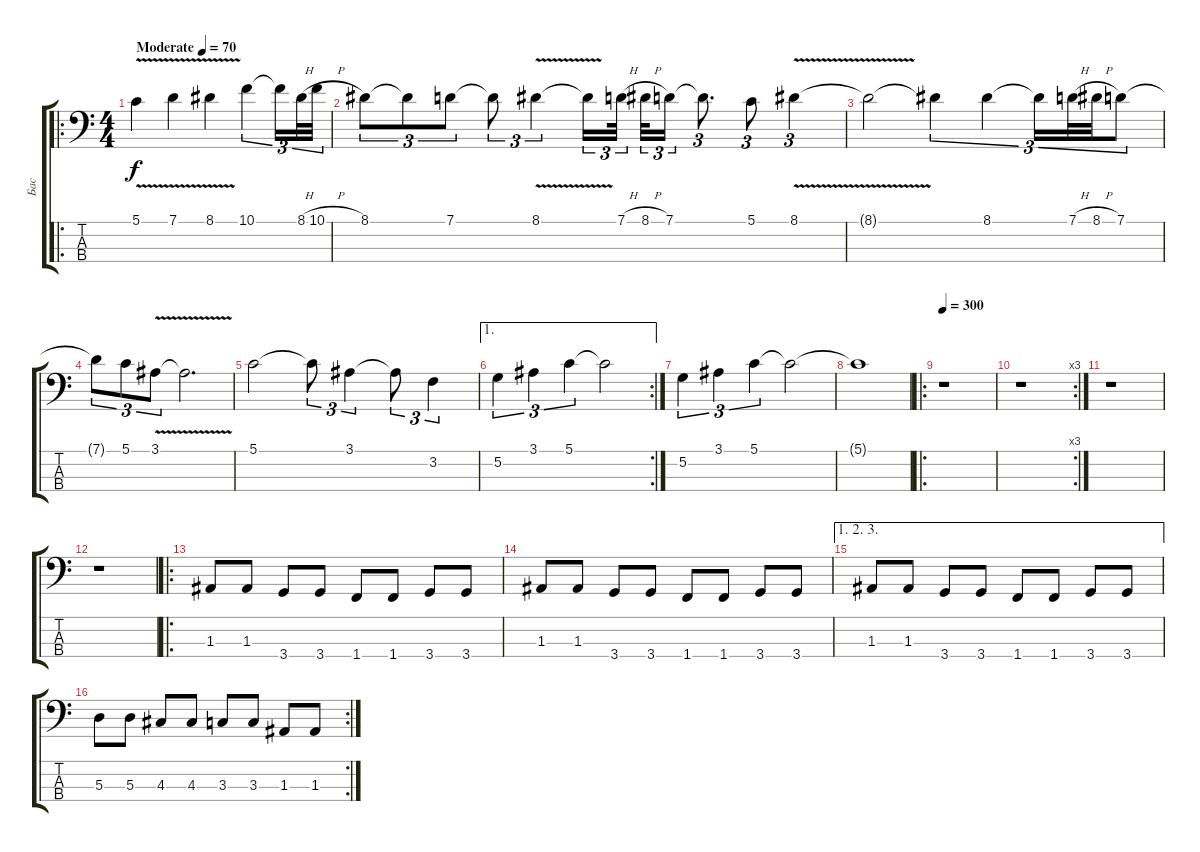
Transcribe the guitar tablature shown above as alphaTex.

\track ("Бас" "Бас") {instrument electricbassfinger}
\staff {score tabs}
\tuning (G2 D2 A1 E1) {hide}
\ro
\ts (4 4)
\tempo (70 "Moderate")
\clef f4
\ks c
5.1{v}.4{dy f instrument electricbassfinger} 7.1{v}.4 8.1{v}.4 10.1.4{tu (3 2)} 10.1{t}.16{tu (3 2)} 8.1{h}.32{tu (3 2)} 10.1{h}.32{tu (3 2)} |
8.1.8{tu (3 2)} 8.1{t}.8{tu (3 2)} 7.1.8{tu (3 2)} 7.1{t}.8{tu (3 2)} 8.1{v}.4{tu (3 2)} 8.1{t}.16{tu (3 2)} 7.1{h}.32{tu (3 2) beam splitsecondary} 8.1{h}.32{tu (3 2)} 7.1.16{tu (3 2)} 7.1{t}.8{d tu (3 2)} 5.1.8{tu (3 2)} 8.1{v}.4{tu (3 2)} |
8.1{t}.2 8.1{t}.4{tu (3 2)} 8.1.4{tu (3 2)} 8.1{t}.16{tu (3 2)} 7.1{h}.32{tu (3 2)} 8.1{h}.32{tu (3 2)} 7.1.8{tu (3 2)} |
7.1{t}.8{tu (3 2)} 5.1.8{tu (3 2)} 3.1{v}.8{tu (3 2)} 3.1{t}.2{d} |
5.1.2 5.1{t}.8{tu (3 2)} 3.1.4{tu (3 2)} 3.1{t}.8{tu (3 2)} 3.2.4{tu (3 2)} |
\ae 1
\rc 2
5.2.4{tu (3 2)} 3.1.4{tu (3 2)} 5.1.4{tu (3 2)} 5.1{t}.2 |
5.2.4{tu (3 2)} 3.1.4{tu (3 2)} 5.1.4{tu (3 2)} 5.1{t}.2 |
5.1{t}.1 |
\ro
\tempo 300
r.1 |
\rc 3
r.1 |
r.1 |
r.1 |
\ro
1.3.8 1.3.8 3.4.8 3.4.8 1.4.8 1.4.8 3.4.8 3.4.8 |
1.3.8 1.3.8 3.4.8 3.4.8 1.4.8 1.4.8 3.4.8 3.4.8 |
\ae (1 2 3)
1.3.8 1.3.8 3.4.8 3.4.8 1.4.8 1.4.8 3.4.8 3.4.8 |
\rc 2
5.3.8 5.3.8 4.3.8 4.3.8 3.3.8 3.3.8 1.3.8 1.3.8
